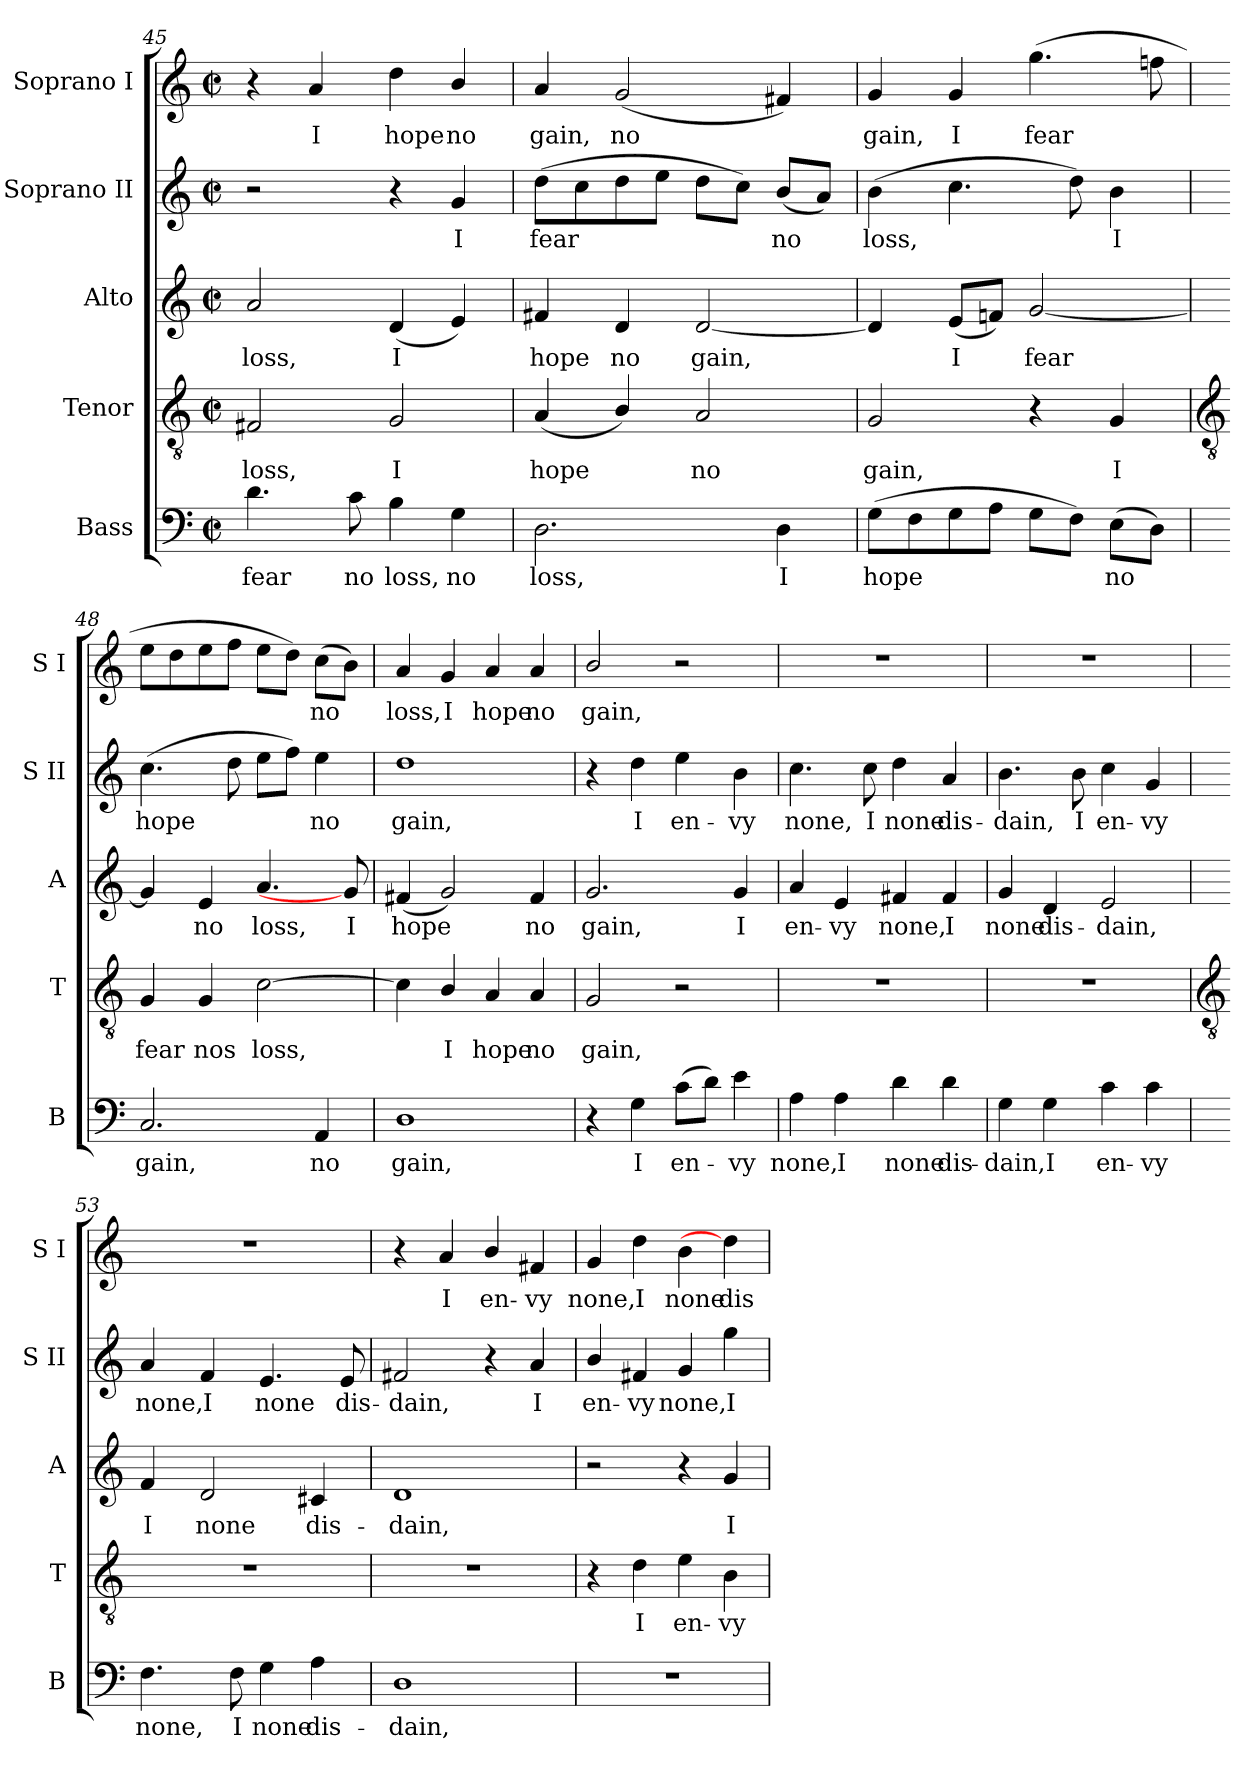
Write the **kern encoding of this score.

**kern	**text	**kern	**text	**kern	**text	**kern	**text	**kern	**text
*part5	*part5	*part4	*part4	*part3	*part3	*part2	*part2	*part1	*part1
*staff5	*staff5	*staff4	*staff4	*staff3	*staff3	*staff2	*staff2	*staff1	*staff1
*I"Bass	*	*I"Tenor	*	*I"Alto	*	*I"Soprano II	*	*I"Soprano I	*
*I'B	*	*I'T	*	*I'A	*	*I'S II	*	*I'S I	*
*clefF4	*	*clefGv2	*	*clefG2	*	*clefG2	*	*clefG2	*
*k[]	*	*k[]	*	*k[]	*	*k[]	*	*k[]	*
*C:	*	*C:	*	*C:	*	*C:	*	*C:	*
*M2/2	*	*M2/2	*	*M2/2	*	*M2/2	*	*M2/2	*
*met(c|)	*	*met(c|)	*	*met(c|)	*	*met(c|)	*	*met(c|)	*
=45	=45	=45	=45	=45	=45	=45	=45	=45	=45
!	!LO:LY:b	!	!LO:LY:b	!	!LO:LY:b	!	!	!	!
4.d	fear	2F#X	loss,	2a	loss,	2r	.	4r	.
!	!	!	!	!	!	!	!	!	!LO:LY:b
.	.	.	.	.	.	.	.	4a	I
!	!LO:LY:b	!	!	!	!	!	!	!	!
8c	no	.	.	.	.	.	.	.	.
!	!LO:LY:b	!	!LO:LY:b	!	!LO:LY:b	!	!	!	!LO:LY:b
4B	loss,	2G	I	(<4d	I	4r	.	4dd	hope
!	!LO:LY:b	!	!	!	!	!	!LO:LY:b	!	!LO:LY:b
4G	no	.	.	4e)	.	4g	I	4b/	no
=46	=46	=46	=46	=46	=46	=46	=46	=46	=46
!	!LO:LY:b	!	!LO:LY:b	!	!LO:LY:b	!	!LO:LY:b	!	!LO:LY:b
2.D	loss,	(<4A	hope	4f#X	hope	(>8ddL	fear	4a	gain,
.	.	.	.	.	.	8cc	.	.	.
!	!	!	!	!	!LO:LY:b	!	!	!	!LO:LY:b
.	.	4B/)	.	4d	no	8dd	.	(<2g	no
.	.	.	.	.	.	8eeJ	.	.	.
!	!	!	!LO:LY:b	!	!LO:LY:b	!	!	!	!
.	.	2A	no	[2d	gain,	8ddL	.	.	.
.	.	.	.	.	.	8ccJ)	.	.	.
!	!LO:LY:b	!	!	!	!	!	!LO:LY:b	!	!
4D	I	.	.	.	.	(<8bL	no	4f#X)	.
.	.	.	.	.	.	8aJ)	.	.	.
=47	=47	=47	=47	=47	=47	=47	=47	=47	=47
!	!LO:LY:b	!	!LO:LY:b	!	!	!	!LO:LY:b	!	!LO:LY:b
(>8GL	hope	2G	gain,	4d]	.	(>4b	loss,	4g	gain,
8F	.	.	.	.	.	.	.	.	.
!	!	!	!	!	!LO:LY:b	!	!	!	!LO:LY:b
8G	.	.	.	(<8eL	I	4.cc	.	4g	I
8AJ	.	.	.	8fnJ)	.	.	.	.	.
!	!	!	!	!	!LO:LY:b	!	!	!	!LO:LY:b
8GL	.	4r	.	[2g	fear	.	.	(>4.gg	fear
8FJ)	.	.	.	.	.	8dd)	.	.	.
!	!LO:LY:b	!	!LO:LY:b	!	!	!	!LO:LY:b	!	!
(>8EL	no	4G	I	.	.	4b	I	.	.
8DJ)	.	.	.	.	.	.	.	8ffn	.
!!LO:LB:g=z
=48	=48	=48	=48	=48	=48	=48	=48	=48	=48
*	*	*clefGv2	*	*	*	*	*	*	*
!	!LO:LY:b	!	!LO:LY:b	!	!	!	!LO:LY:b	!	!
2.C	gain,	4G	fear	4g]	.	(>4.cc	hope	8eeL	.
.	.	.	.	.	.	.	.	8dd	.
!	!	!	!LO:LY:b	!	!LO:LY:b	!	!	!	!
.	.	4G	nos	4e	no	.	.	8ee	.
.	.	.	.	.	.	8dd	.	8ffJ	.
!	!	!	!LO:LY:b	!	!LO:LY:b	!	!	!	!
.	.	[2c	loss,	4.a	loss,	8eeL	.	8eeL	.
.	.	.	.	.	.	8ffJ)	.	8ddJ)	.
!	!LO:LY:b	!	!	!	!	!	!LO:LY:b	!	!LO:LY:b
4AA	no	.	.	.	.	4ee	no	(>8ccL	no
!	!	!	!	!	!LO:LY:b	!	!	!	!
.	.	.	.	8g]	I	.	.	8bJ)	.
=49	=49	=49	=49	=49	=49	=49	=49	=49	=49
!	!LO:LY:b	!	!	!	!LO:LY:b	!	!LO:LY:b	!	!LO:LY:b
1D	gain,	4c]	.	(<4f#X	hope	1dd	gain,	4a	loss,
!	!	!	!LO:LY:b	!	!	!	!	!	!LO:LY:b
.	.	4B/	I	2g)	.	.	.	4g	I
!	!	!	!LO:LY:b	!	!	!	!	!	!LO:LY:b
.	.	4A	hope	.	.	.	.	4a	hope
!	!	!	!LO:LY:b	!	!LO:LY:b	!	!	!	!LO:LY:b
.	.	4A	no	4f#	no	.	.	4a	no
=50	=50	=50	=50	=50	=50	=50	=50	=50	=50
!	!	!	!LO:LY:b	!	!LO:LY:b	!	!	!	!LO:LY:b
4r	.	2G	gain,	2.g	gain,	4r	.	2b/	gain,
!	!LO:LY:b	!	!	!	!	!	!LO:LY:b	!	!
4G	I	.	.	.	.	4dd	I	.	.
!	!LO:LY:b	!	!	!	!	!	!LO:LY:b	!	!
(>8cL	en-	2r	.	.	.	4ee	en-	2r	.
8dJ)	.	.	.	.	.	.	.	.	.
!	!LO:LY:b	!	!	!	!LO:LY:b	!	!LO:LY:b	!	!
4e	vy	.	.	4g	I	4b	-vy	.	.
=51	=51	=51	=51	=51	=51	=51	=51	=51	=51
!	!LO:LY:b	!	!	!	!LO:LY:b	!	!LO:LY:b	!	!
4A	none,	1r	.	4a	en-	4.cc	none,	1r	.
!	!LO:LY:b	!	!	!	!LO:LY:b	!	!	!	!
4A	I	.	.	4e	-vy	.	.	.	.
!	!	!	!	!	!	!	!LO:LY:b	!	!
.	.	.	.	.	.	8cc	I	.	.
!	!LO:LY:b	!	!	!	!LO:LY:b	!	!LO:LY:b	!	!
4d	none	.	.	4f#X	none,	4dd	none	.	.
!	!LO:LY:b	!	!	!	!LO:LY:b	!	!LO:LY:b	!	!
4d	dis-	.	.	4f#	I	4a	dis-	.	.
=52	=52	=52	=52	=52	=52	=52	=52	=52	=52
!	!LO:LY:b	!	!	!	!LO:LY:b	!	!LO:LY:b	!	!
4G	-dain,	1r	.	4g	none	4.b	-dain,	1r	.
!	!LO:LY:b	!	!	!	!LO:LY:b	!	!	!	!
4G	I	.	.	4d	dis-	.	.	.	.
!	!	!	!	!	!	!	!LO:LY:b	!	!
.	.	.	.	.	.	8b	I	.	.
!	!LO:LY:b	!	!	!	!LO:LY:b	!	!LO:LY:b	!	!
4c	en-	.	.	2e	-dain,	4cc	en-	.	.
!	!LO:LY:b	!	!	!	!	!	!LO:LY:b	!	!
4c	-vy	.	.	.	.	4g	-vy	.	.
!!LO:LB:g=z
=53	=53	=53	=53	=53	=53	=53	=53	=53	=53
*	*	*clefGv2	*	*	*	*	*	*	*
!	!LO:LY:b	!	!	!	!LO:LY:b	!	!LO:LY:b	!	!
4.F	none,	1r	.	4f	I	4a	none,	1r	.
!	!	!	!	!	!LO:LY:b	!	!LO:LY:b	!	!
.	.	.	.	2d	none	4f	I	.	.
!	!LO:LY:b	!	!	!	!	!	!	!	!
8F	I	.	.	.	.	.	.	.	.
!	!LO:LY:b	!	!	!	!	!	!LO:LY:b	!	!
4G	none	.	.	.	.	4.e	none	.	.
!	!LO:LY:b	!	!	!	!LO:LY:b	!	!	!	!
4A	dis-	.	.	4c#X	dis-	.	.	.	.
!	!	!	!	!	!	!	!LO:LY:b	!	!
.	.	.	.	.	.	8e	dis-	.	.
=54	=54	=54	=54	=54	=54	=54	=54	=54	=54
!	!LO:LY:b	!	!	!	!LO:LY:b	!	!LO:LY:b	!	!
1D	-dain,	1r	.	1d	-dain,	2f#X	-dain,	4r	.
!	!	!	!	!	!	!	!	!	!LO:LY:b
.	.	.	.	.	.	.	.	4a	I
!	!	!	!	!	!	!	!	!	!LO:LY:b
.	.	.	.	.	.	4r	.	4b/	en-
!	!	!	!	!	!	!	!LO:LY:b	!	!LO:LY:b
.	.	.	.	.	.	4a	I	4f#X	-vy
=55	=55	=55	=55	=55	=55	=55	=55	=55	=55
!	!	!	!	!	!	!	!LO:LY:b	!	!LO:LY:b
1r	.	4r	.	2r	.	4b/	en-	4g	none,
!	!	!	!LO:LY:b	!	!	!	!LO:LY:b	!	!LO:LY:b
.	.	4d	I	.	.	4f#X	-vy	4dd	I
!	!	!	!LO:LY:b	!	!	!	!LO:LY:b	!	!LO:LY:b
.	.	4e	en-	4r	.	4g	none,	4b	none
!	!	!	!LO:LY:b	!	!LO:LY:b	!	!LO:LY:b	!	!LO:LY:b
.	.	4B	-vy	4g	I	4gg	I	4dd]	dis-
=	=	=	=	=	=	=	=	=	=
*-	*-	*-	*-	*-	*-	*-	*-	*-	*-
